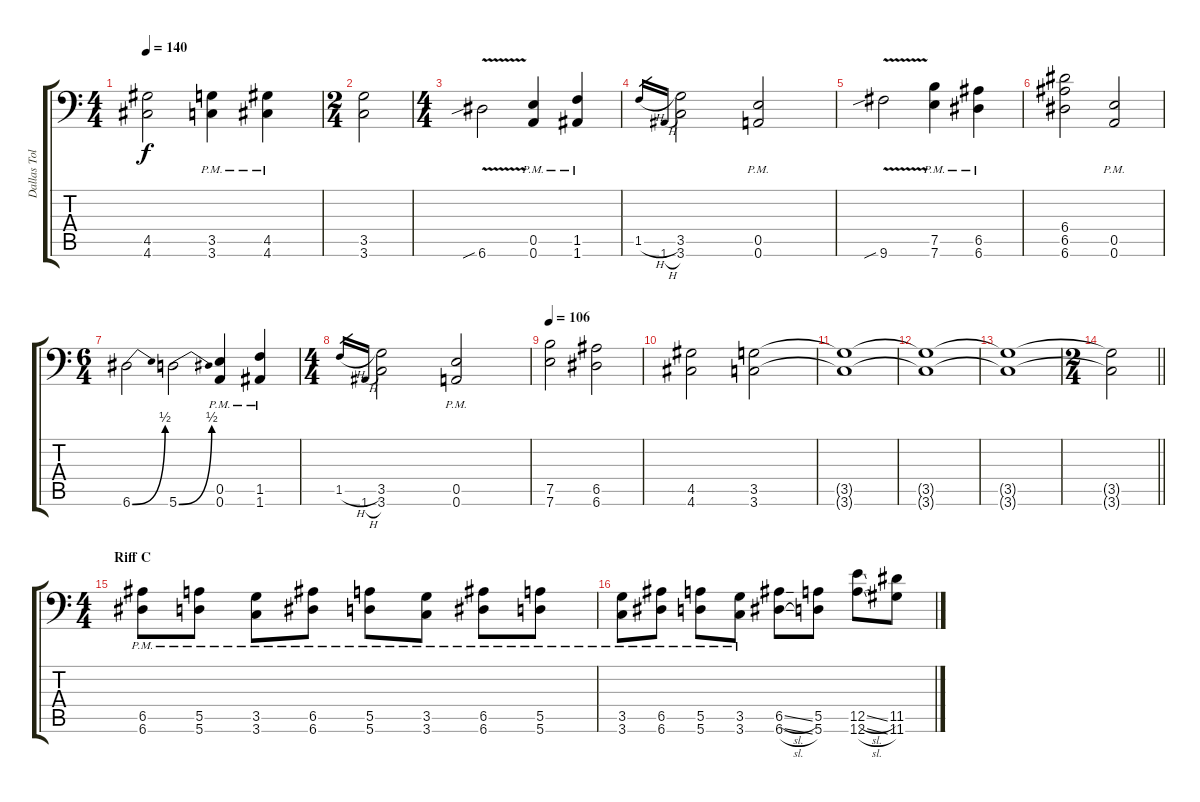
\track ("Dallas Toler-Wade" "Dallas Tol") {instrument distortionguitar}
\staff {score tabs}
\tuning (B3 Gb3 D3 A2 E2 A1) {hide}
\ts (4 4)
\tempo 140
\clef f4
\ks c
(4.5 4.6).2{dy f} (3.5{pm} 3.6{pm}).4 (4.5{pm} 4.6{pm}).4 |
\ts (2 4)
(3.5 3.6).2 |
\ts (4 4)
6.6{v sib}.2 (0.5{pm} 0.6{pm}).4 (1.5{pm} 1.6{pm}).4 |
1.5{h}.16{gr} 1.6{h}.16{gr} (3.5 3.6).2 (0.5{pm} 0.6{pm}).2 |
9.6{v sib}.2 (7.5{pm} 7.6{pm}).4 (6.5{pm} 6.6{pm}).4 |
(6.4 6.5 6.6).2 (0.5{pm} 0.6{pm}).2 |
\ts (6 4)
6.6{be (bend 0 0 60 2)}.2 5.6{be (bend 0 0 60 2)}.2 (0.5{pm} 0.6{pm}).4 (1.5{pm} 1.6{pm}).4 |
\ts (4 4)
1.5{h}.16{gr} 1.6{h}.16{gr} (3.5 3.6).2 (0.5{pm} 0.6{pm}).2 |
\tempo 106
(7.5 7.6).2 (6.5 6.6).2 |
(4.5 4.6).2 (3.5 3.6).2 |
(3.5{t} 3.6{t}).1 |
(3.5{t} 3.6{t}).1 |
(3.5{t} 3.6{t}).1 |
\ts (2 4)
\barLineRight lightlight
(3.5{t} 3.6{t}).2 |
\ts (4 4)
\section ("" "Riff C")
(6.5{pm} 6.6{pm}).8 (5.5{pm} 5.6{pm}).8 (3.5{pm} 3.6{pm}).8 (6.5{pm} 6.6{pm}).8 (5.5{pm} 5.6{pm}).8 (3.5{pm} 3.6{pm}).8 (6.5{pm} 6.6{pm}).8 (5.5{pm} 5.6{pm}).8 |
(3.5{pm} 3.6{pm}).8 (6.5{pm} 6.6{pm}).8 (5.5{pm} 5.6{pm}).8 (3.5{pm} 3.6{pm}).8 (6.5{sl} 6.6{sl}).8 (5.5 5.6).8 (12.5{sl} 12.6{sl}).8 (11.5 11.6).8
